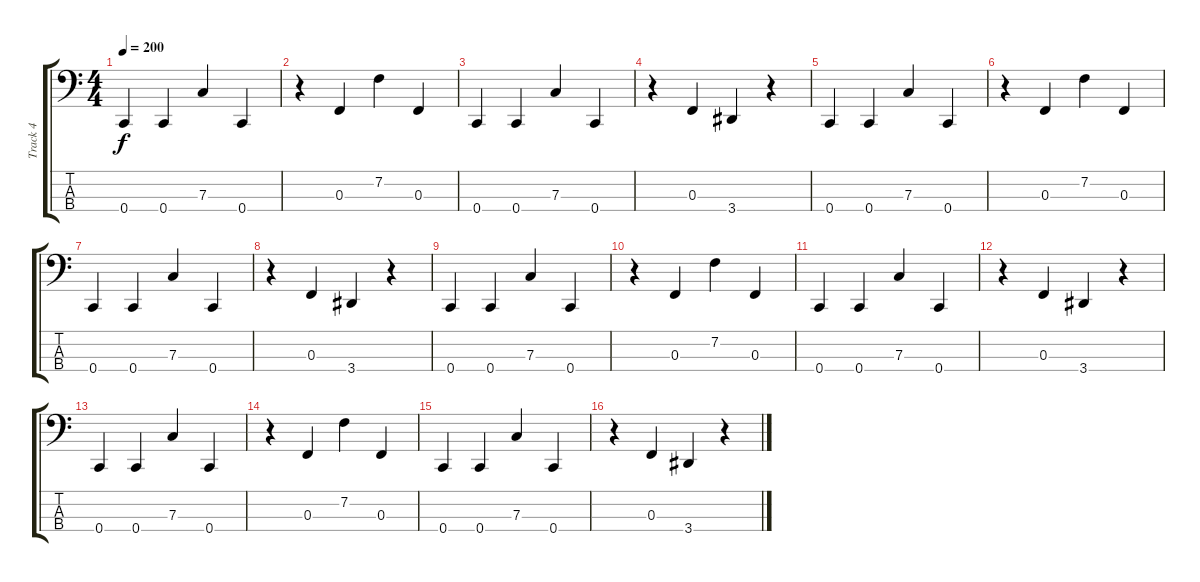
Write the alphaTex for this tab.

\track ("Track 4" "Track 4") {instrument electricbassfinger}
\staff {score tabs}
\tuning (Eb2 Bb1 F1 C1) {hide}
\ts (4 4)
\tempo 200
\clef f4
\ks c
0.4.4{dy f} 0.4.4 7.3.4 0.4.4 |
r.4 0.3.4 7.2.4 0.3.4 |
0.4.4 0.4.4 7.3.4 0.4.4 |
r.4 0.3.4 3.4.4 r.4 |
0.4.4 0.4.4 7.3.4 0.4.4 |
r.4 0.3.4 7.2.4 0.3.4 |
0.4.4 0.4.4 7.3.4 0.4.4 |
r.4 0.3.4 3.4.4 r.4 |
0.4.4 0.4.4 7.3.4 0.4.4 |
r.4 0.3.4 7.2.4 0.3.4 |
0.4.4 0.4.4 7.3.4 0.4.4 |
r.4 0.3.4 3.4.4 r.4 |
0.4.4 0.4.4 7.3.4 0.4.4 |
r.4 0.3.4 7.2.4 0.3.4 |
0.4.4 0.4.4 7.3.4 0.4.4 |
r.4 0.3.4 3.4.4 r.4
